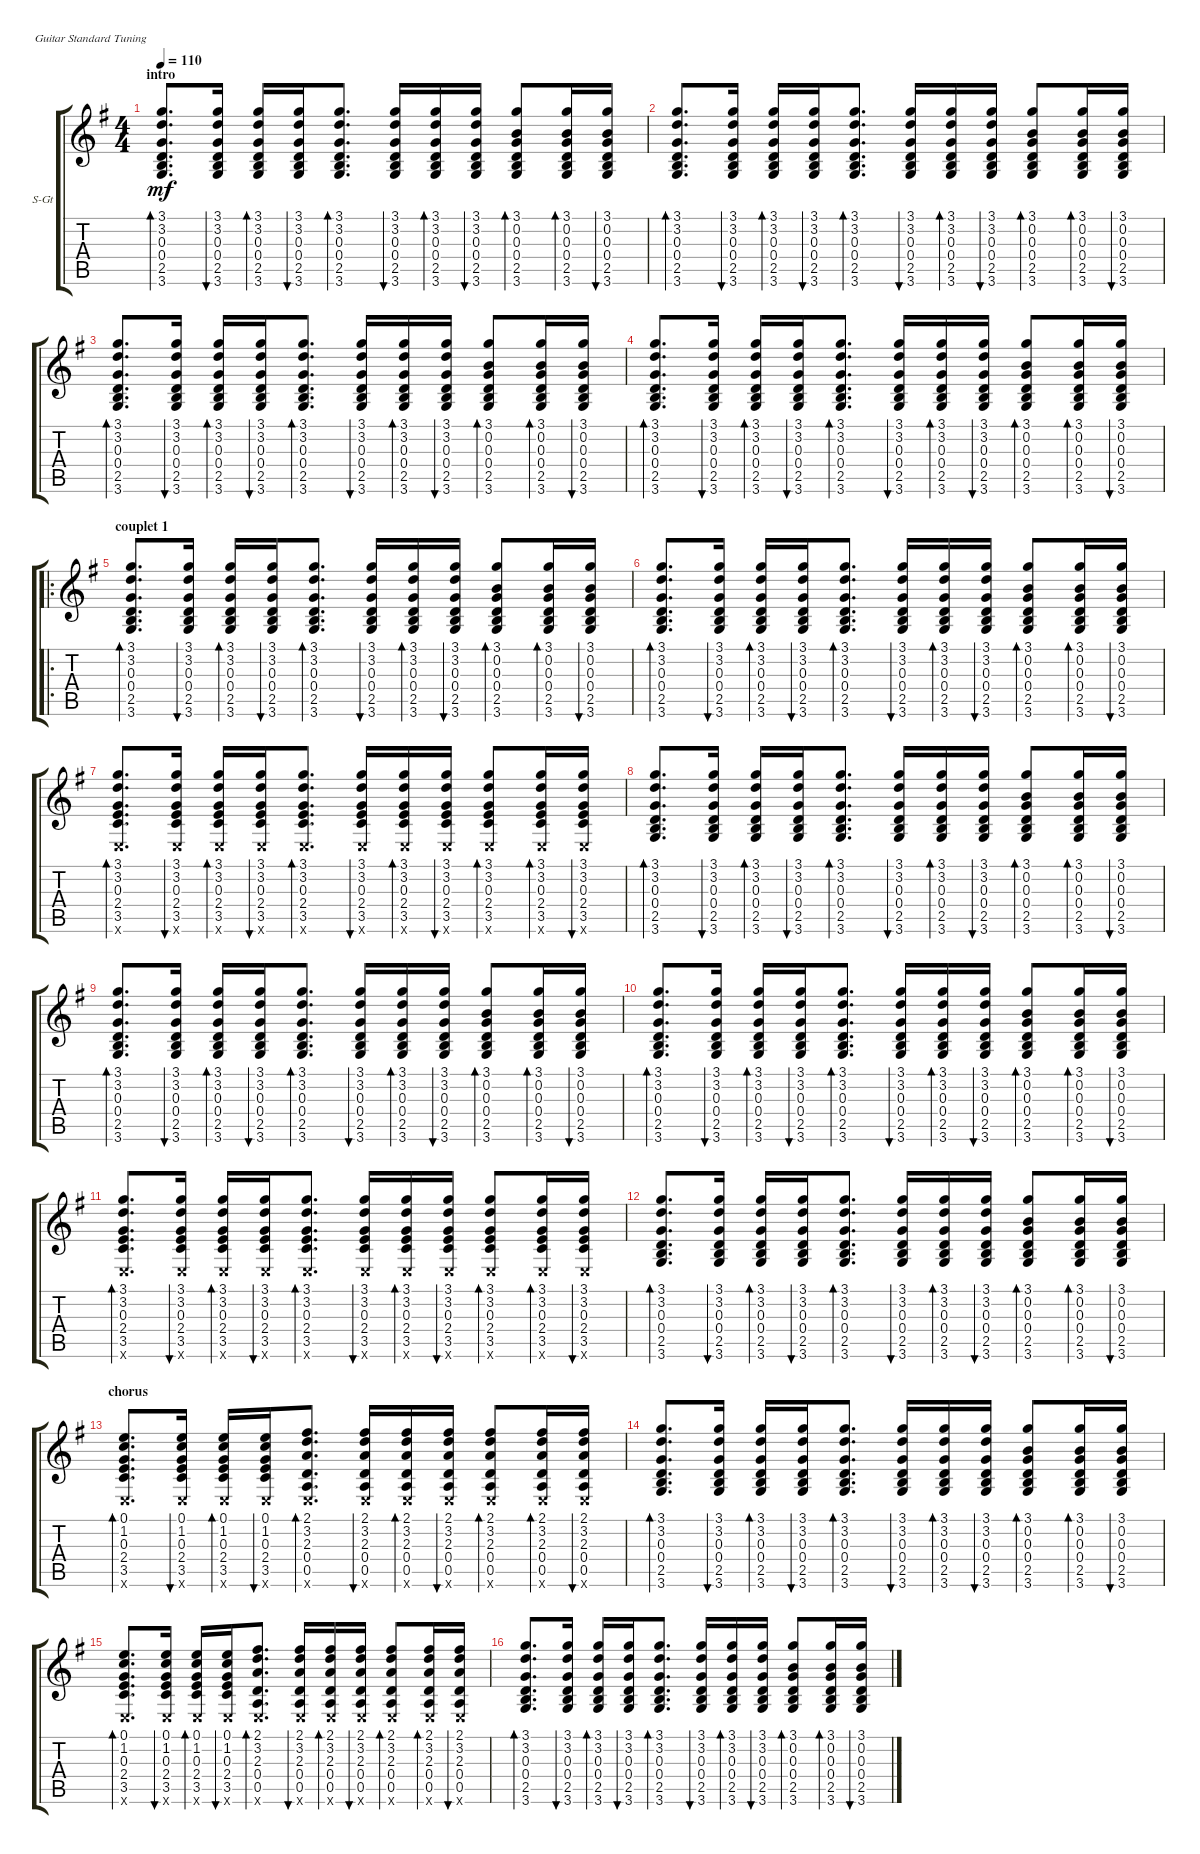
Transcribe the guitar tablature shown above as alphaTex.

\defaultSystemsLayout 4
\bracketExtendMode groupsimilarinstruments
\firstSystemTrackNameOrientation horizontal
\otherSystemsTrackNameOrientation horizontal
\track ("Steel Guitar" "S-Gt") {instrument acousticguitarsteel}
\staff {score tabs}
\tuning (E4 B3 G3 D3 A2 E2)
\ts (4 4)
\section ("" "intro")
\tempo 110
\clef g2
\ks g
(3.6 2.5 0.4 0.3 3.2 3.1).8{d bd 30 dy mf instrument acousticguitarsteel} (3.6 2.5 0.4 0.3 3.2 3.1).16{bu 30} (3.6 2.5 0.4 0.3 3.2 3.1).16{bd 30} (3.6 2.5 0.4 0.3 3.2 3.1).16{bu 30} (3.6 2.5 0.4 0.3 3.2 3.1).8{d bd 30} (3.6 2.5 0.4 0.3 3.2 3.1).16{bu 30} (3.6 2.5 0.4 0.3 3.2 3.1).16{bd 30} (3.6 2.5 0.4 0.3 3.2 3.1).16{bu 30} (3.6 2.5 0.4 0.3 0.2 3.1).8{bd 30} (3.6 2.5 0.4 0.3 0.2 3.1).16{bd 30} (3.6 2.5 0.4 0.3 0.2 3.1).16{bu 30} |
(3.6 2.5 0.4 0.3 3.2 3.1).8{d bd 30} (3.6 2.5 0.4 0.3 3.2 3.1).16{bu 30} (3.6 2.5 0.4 0.3 3.2 3.1).16{bd 30} (3.6 2.5 0.4 0.3 3.2 3.1).16{bu 30} (3.6 2.5 0.4 0.3 3.2 3.1).8{d bd 30} (3.6 2.5 0.4 0.3 3.2 3.1).16{bu 30} (3.6 2.5 0.4 0.3 3.2 3.1).16{bd 30} (3.6 2.5 0.4 0.3 3.2 3.1).16{bu 30} (3.6 2.5 0.4 0.3 0.2 3.1).8{bd 30} (3.6 2.5 0.4 0.3 0.2 3.1).16{bd 30} (3.6 2.5 0.4 0.3 0.2 3.1).16{bu 30} |
(3.6 2.5 0.4 0.3 3.2 3.1).8{d bd 30} (3.6 2.5 0.4 0.3 3.2 3.1).16{bu 30} (3.6 2.5 0.4 0.3 3.2 3.1).16{bd 30} (3.6 2.5 0.4 0.3 3.2 3.1).16{bu 30} (3.6 2.5 0.4 0.3 3.2 3.1).8{d bd 30} (3.6 2.5 0.4 0.3 3.2 3.1).16{bu 30} (3.6 2.5 0.4 0.3 3.2 3.1).16{bd 30} (3.6 2.5 0.4 0.3 3.2 3.1).16{bu 30} (3.6 2.5 0.4 0.3 0.2 3.1).8{bd 30} (3.6 2.5 0.4 0.3 0.2 3.1).16{bd 30} (3.6 2.5 0.4 0.3 0.2 3.1).16{bu 30} |
(3.6 2.5 0.4 0.3 3.2 3.1).8{d bd 30} (3.6 2.5 0.4 0.3 3.2 3.1).16{bu 30} (3.6 2.5 0.4 0.3 3.2 3.1).16{bd 30} (3.6 2.5 0.4 0.3 3.2 3.1).16{bu 30} (3.6 2.5 0.4 0.3 3.2 3.1).8{d bd 30} (3.6 2.5 0.4 0.3 3.2 3.1).16{bu 30} (3.6 2.5 0.4 0.3 3.2 3.1).16{bd 30} (3.6 2.5 0.4 0.3 3.2 3.1).16{bu 30} (3.6 2.5 0.4 0.3 0.2 3.1).8{bd 30} (3.6 2.5 0.4 0.3 0.2 3.1).16{bd 30} (3.6 2.5 0.4 0.3 0.2 3.1).16{bu 30} |
\ro
\section ("" "couplet 1")
(3.6 2.5 0.4 0.3 3.2 3.1).8{d bd 30} (3.6 2.5 0.4 0.3 3.2 3.1).16{bu 30} (3.6 2.5 0.4 0.3 3.2 3.1).16{bd 30} (3.6 2.5 0.4 0.3 3.2 3.1).16{bu 30} (3.6 2.5 0.4 0.3 3.2 3.1).8{d bd 30} (3.6 2.5 0.4 0.3 3.2 3.1).16{bu 30} (3.6 2.5 0.4 0.3 3.2 3.1).16{bd 30} (3.6 2.5 0.4 0.3 3.2 3.1).16{bu 30} (3.6 2.5 0.4 0.3 0.2 3.1).8{bd 30} (3.6 2.5 0.4 0.3 0.2 3.1).16{bd 30} (3.6 2.5 0.4 0.3 0.2 3.1).16{bu 30} |
(3.6 2.5 0.4 0.3 3.2 3.1).8{d bd 30} (3.6 2.5 0.4 0.3 3.2 3.1).16{bu 30} (3.6 2.5 0.4 0.3 3.2 3.1).16{bd 30} (3.6 2.5 0.4 0.3 3.2 3.1).16{bu 30} (3.6 2.5 0.4 0.3 3.2 3.1).8{d bd 30} (3.6 2.5 0.4 0.3 3.2 3.1).16{bu 30} (3.6 2.5 0.4 0.3 3.2 3.1).16{bd 30} (3.6 2.5 0.4 0.3 3.2 3.1).16{bu 30} (3.6 2.5 0.4 0.3 0.2 3.1).8{bd 30} (3.6 2.5 0.4 0.3 0.2 3.1).16{bd 30} (3.6 2.5 0.4 0.3 0.2 3.1).16{bu 30} |
(0.6{x} 3.5 2.4 0.3 3.2 3.1).8{d bd 30} (0.6{x} 3.5 2.4 0.3 3.2 3.1).16{bu 30} (0.6{x} 3.5 2.4 0.3 3.2 3.1).16{bd 30} (0.6{x} 3.5 2.4 0.3 3.2 3.1).16{bu 30} (0.6{x} 3.5 2.4 0.3 3.2 3.1).8{d bd 30} (0.6{x} 3.5 2.4 0.3 3.2 3.1).16{bu 30} (0.6{x} 3.5 2.4 0.3 3.2 3.1).16{bd 30} (0.6{x} 3.5 2.4 0.3 3.2 3.1).16{bu 30} (0.6{x} 3.5 2.4 0.3 3.2 3.1).8{bd 30} (0.6{x} 3.5 2.4 0.3 3.2 3.1).16{bd 30} (0.6{x} 3.5 2.4 0.3 3.2 3.1).16{bu 30} |
(3.6 2.5 0.4 0.3 3.2 3.1).8{d bd 30} (3.6 2.5 0.4 0.3 3.2 3.1).16{bu 30} (3.6 2.5 0.4 0.3 3.2 3.1).16{bd 30} (3.6 2.5 0.4 0.3 3.2 3.1).16{bu 30} (3.6 2.5 0.4 0.3 3.2 3.1).8{d bd 30} (3.6 2.5 0.4 0.3 3.2 3.1).16{bu 30} (3.6 2.5 0.4 0.3 3.2 3.1).16{bd 30} (3.6 2.5 0.4 0.3 3.2 3.1).16{bu 30} (3.6 2.5 0.4 0.3 0.2 3.1).8{bd 30} (3.6 2.5 0.4 0.3 0.2 3.1).16{bd 30} (3.6 2.5 0.4 0.3 0.2 3.1).16{bu 30} |
(3.6 2.5 0.4 0.3 3.2 3.1).8{d bd 30} (3.6 2.5 0.4 0.3 3.2 3.1).16{bu 30} (3.6 2.5 0.4 0.3 3.2 3.1).16{bd 30} (3.6 2.5 0.4 0.3 3.2 3.1).16{bu 30} (3.6 2.5 0.4 0.3 3.2 3.1).8{d bd 30} (3.6 2.5 0.4 0.3 3.2 3.1).16{bu 30} (3.6 2.5 0.4 0.3 3.2 3.1).16{bd 30} (3.6 2.5 0.4 0.3 3.2 3.1).16{bu 30} (3.6 2.5 0.4 0.3 0.2 3.1).8{bd 30} (3.6 2.5 0.4 0.3 0.2 3.1).16{bd 30} (3.6 2.5 0.4 0.3 0.2 3.1).16{bu 30} |
(3.6 2.5 0.4 0.3 3.2 3.1).8{d bd 30} (3.6 2.5 0.4 0.3 3.2 3.1).16{bu 30} (3.6 2.5 0.4 0.3 3.2 3.1).16{bd 30} (3.6 2.5 0.4 0.3 3.2 3.1).16{bu 30} (3.6 2.5 0.4 0.3 3.2 3.1).8{d bd 30} (3.6 2.5 0.4 0.3 3.2 3.1).16{bu 30} (3.6 2.5 0.4 0.3 3.2 3.1).16{bd 30} (3.6 2.5 0.4 0.3 3.2 3.1).16{bu 30} (3.6 2.5 0.4 0.3 0.2 3.1).8{bd 30} (3.6 2.5 0.4 0.3 0.2 3.1).16{bd 30} (3.6 2.5 0.4 0.3 0.2 3.1).16{bu 30} |
(0.6{x} 3.5 2.4 0.3 3.2 3.1).8{d bd 30} (0.6{x} 3.5 2.4 0.3 3.2 3.1).16{bu 30} (0.6{x} 3.5 2.4 0.3 3.2 3.1).16{bd 30} (0.6{x} 3.5 2.4 0.3 3.2 3.1).16{bu 30} (0.6{x} 3.5 2.4 0.3 3.2 3.1).8{d bd 30} (0.6{x} 3.5 2.4 0.3 3.2 3.1).16{bu 30} (0.6{x} 3.5 2.4 0.3 3.2 3.1).16{bd 30} (0.6{x} 3.5 2.4 0.3 3.2 3.1).16{bu 30} (0.6{x} 3.5 2.4 0.3 3.2 3.1).8{bd 30} (0.6{x} 3.5 2.4 0.3 3.2 3.1).16{bd 30} (0.6{x} 3.5 2.4 0.3 3.2 3.1).16{bu 30} |
(3.6 2.5 0.4 0.3 3.2 3.1).8{d bd 30} (3.6 2.5 0.4 0.3 3.2 3.1).16{bu 30} (3.6 2.5 0.4 0.3 3.2 3.1).16{bd 30} (3.6 2.5 0.4 0.3 3.2 3.1).16{bu 30} (3.6 2.5 0.4 0.3 3.2 3.1).8{d bd 30} (3.6 2.5 0.4 0.3 3.2 3.1).16{bu 30} (3.6 2.5 0.4 0.3 3.2 3.1).16{bd 30} (3.6 2.5 0.4 0.3 3.2 3.1).16{bu 30} (3.6 2.5 0.4 0.3 0.2 3.1).8{bd 30} (3.6 2.5 0.4 0.3 0.2 3.1).16{bd 30} (3.6 2.5 0.4 0.3 0.2 3.1).16{bu 30} |
\section ("" "chorus")
(0.6{x} 3.5 2.4 0.3 1.2 0.1).8{d bd 30} (0.6{x} 3.5 2.4 0.3 1.2 0.1).16{bu 30} (0.6{x} 3.5 2.4 0.3 1.2 0.1).16{bd 30} (0.6{x} 3.5 2.4 0.3 1.2 0.1).16{bu 30} (0.6{x} 0.5 0.4 2.3 3.2 2.1).8{d bd 30} (0.6{x} 0.5 0.4 2.3 3.2 2.1).16{bu 30} (0.6{x} 0.5 0.4 2.3 3.2 2.1).16{bd 30} (0.6{x} 0.5 0.4 2.3 3.2 2.1).16{bu 30} (0.6{x} 0.5 0.4 2.3 3.2 2.1).8{bd 30} (0.6{x} 0.5 0.4 2.3 3.2 2.1).16{bd 30} (0.6{x} 0.5 0.4 2.3 3.2 2.1).16{bu 30} |
(3.6 2.5 0.4 0.3 3.2 3.1).8{d bd 30} (3.6 2.5 0.4 0.3 3.2 3.1).16{bu 30} (3.6 2.5 0.4 0.3 3.2 3.1).16{bd 30} (3.6 2.5 0.4 0.3 3.2 3.1).16{bu 30} (3.6 2.5 0.4 0.3 3.2 3.1).8{d bd 30} (3.6 2.5 0.4 0.3 3.2 3.1).16{bu 30} (3.6 2.5 0.4 0.3 3.2 3.1).16{bd 30} (3.6 2.5 0.4 0.3 3.2 3.1).16{bu 30} (3.6 2.5 0.4 0.3 0.2 3.1).8{bd 30} (3.6 2.5 0.4 0.3 0.2 3.1).16{bd 30} (3.6 2.5 0.4 0.3 0.2 3.1).16{bu 30} |
(0.6{x} 3.5 2.4 0.3 1.2 0.1).8{d bd 30} (0.6{x} 3.5 2.4 0.3 1.2 0.1).16{bu 30} (0.6{x} 3.5 2.4 0.3 1.2 0.1).16{bd 30} (0.6{x} 3.5 2.4 0.3 1.2 0.1).16{bu 30} (0.6{x} 0.5 0.4 2.3 3.2 2.1).8{d bd 30} (0.6{x} 0.5 0.4 2.3 3.2 2.1).16{bu 30} (0.6{x} 0.5 0.4 2.3 3.2 2.1).16{bd 30} (0.6{x} 0.5 0.4 2.3 3.2 2.1).16{bu 30} (0.6{x} 0.5 0.4 2.3 3.2 2.1).8{bd 30} (0.6{x} 0.5 0.4 2.3 3.2 2.1).16{bd 30} (0.6{x} 0.5 0.4 2.3 3.2 2.1).16{bu 30} |
(3.6 2.5 0.4 0.3 3.2 3.1).8{d bd 30} (3.6 2.5 0.4 0.3 3.2 3.1).16{bu 30} (3.6 2.5 0.4 0.3 3.2 3.1).16{bd 30} (3.6 2.5 0.4 0.3 3.2 3.1).16{bu 30} (3.6 2.5 0.4 0.3 3.2 3.1).8{d bd 30} (3.6 2.5 0.4 0.3 3.2 3.1).16{bu 30} (3.6 2.5 0.4 0.3 3.2 3.1).16{bd 30} (3.6 2.5 0.4 0.3 3.2 3.1).16{bu 30} (3.6 2.5 0.4 0.3 0.2 3.1).8{bd 30} (3.6 2.5 0.4 0.3 0.2 3.1).16{bd 30} (3.6 2.5 0.4 0.3 0.2 3.1).16{bu 30}
